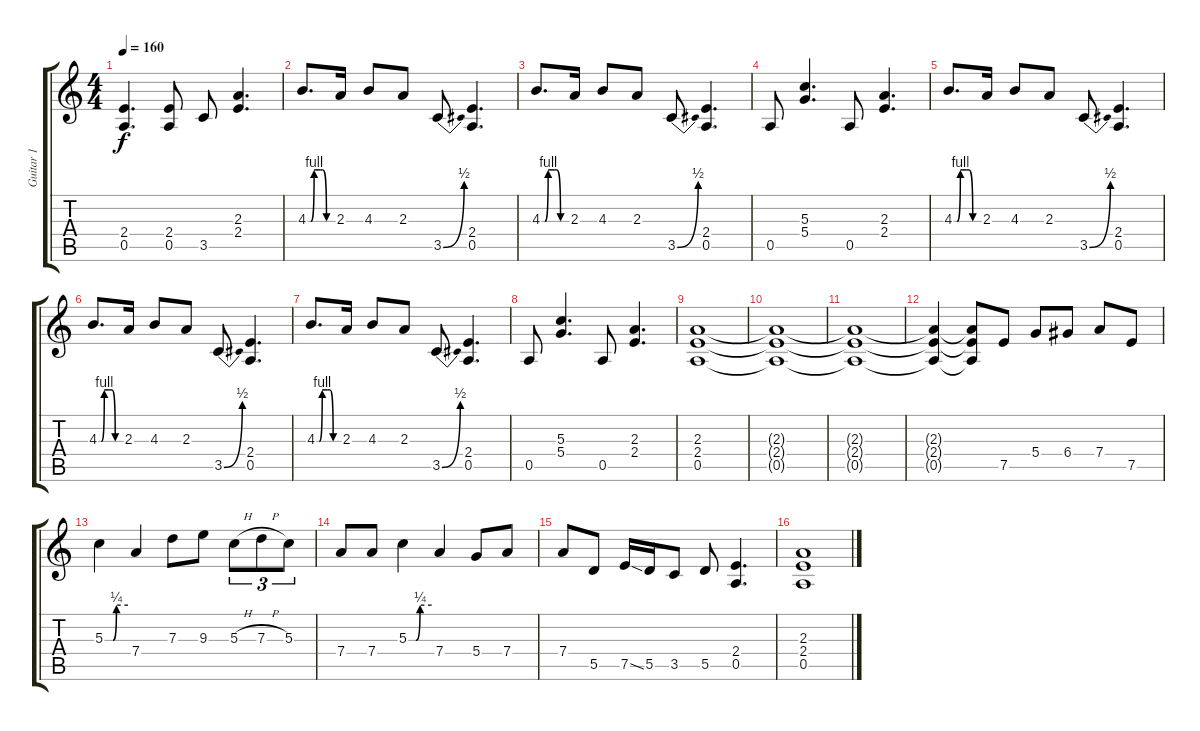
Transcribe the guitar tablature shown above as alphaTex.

\track ("Guitar 1" "Guitar 1") {instrument overdrivenguitar}
\staff {score tabs}
\tuning (E4 B3 G3 D3 A2 E2) {hide}
\ts (4 4)
\tempo 160
\clef g2
\ks c
(2.4 0.5).4{d dy f} (2.4 0.5).8 3.5.8 (2.3 2.4).4{d} |
4.3{be (custom 0 0 7 0 15 4 30 4 36 4 45 0 60 0)}.8{d} 2.3.16 4.3.8 2.3.8 3.5{be (bend 0 0 60 2)}.8 (2.4 0.5).4{d} |
4.3{be (custom 0 0 7 0 15 4 30 4 36 4 45 0 60 0)}.8{d} 2.3.16 4.3.8 2.3.8 3.5{be (bend 0 0 60 2)}.8 (2.4 0.5).4{d} |
0.5.8 (5.3 5.4).4{d} 0.5.8 (2.3 2.4).4{d} |
4.3{be (custom 0 0 7 0 15 4 30 4 36 4 45 0 60 0)}.8{d} 2.3.16 4.3.8 2.3.8 3.5{be (bend 0 0 60 2)}.8 (2.4 0.5).4{d} |
4.3{be (custom 0 0 7 0 15 4 30 4 36 4 45 0 60 0)}.8{d} 2.3.16 4.3.8 2.3.8 3.5{be (bend 0 0 60 2)}.8 (2.4 0.5).4{d} |
4.3{be (custom 0 0 7 0 15 4 30 4 36 4 45 0 60 0)}.8{d} 2.3.16 4.3.8 2.3.8 3.5{be (bend 0 0 60 2)}.8 (2.4 0.5).4{d} |
0.5.8 (5.3 5.4).4{d} 0.5.8 (2.3 2.4).4{d} |
(2.3 2.4 0.5).1 |
(2.3{t} 2.4{t} 0.5{t}).1 |
(2.3{t} 2.4{t} 0.5{t}).1 |
(2.3{t} 2.4{t} 0.5{t}).4 (2.3{t} 2.4{t} 0.5{t}).8 7.5.8{volume 15 instrument overdrivenguitar} 5.4.8 6.4.8 7.4.8 7.5.8 |
5.3{be (custom 0 0 10 0 21 0 30 1 60 1)}.4 7.4.4 7.3.8 9.3.8 5.3{h}.8{tu (3 2)} 7.3{h}.8{tu (3 2)} 5.3.8{tu (3 2)} |
7.4.8 7.4.8 5.3{be (custom 0 0 19 0 30 1 60 1)}.4 7.4.4 5.4.8 7.4.8 |
7.4.8 5.5.8 7.5{ss}.16 5.5.16 3.5.8 5.5.8 (2.4 0.5).4{d} |
(2.3 2.4 0.5).1
